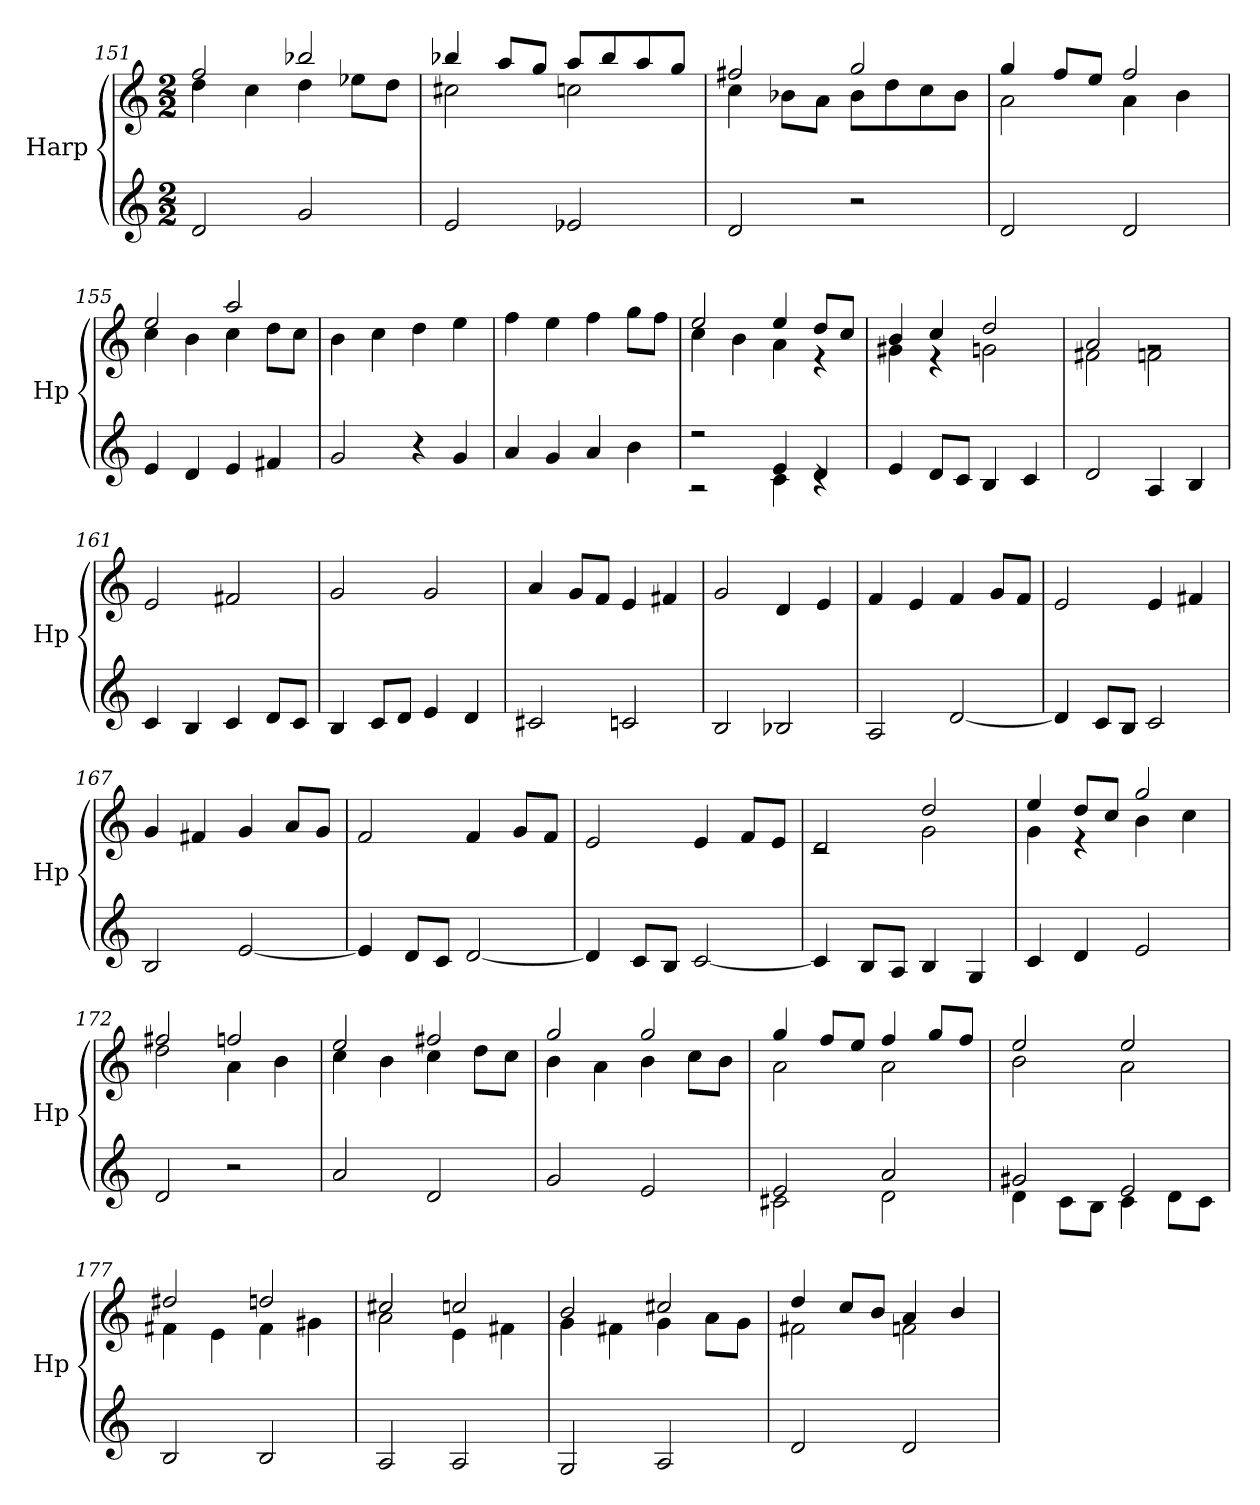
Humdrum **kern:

**kern	**kern
*part1	*part1
*staff2	*staff1
*I"Harp	*
*I'Hp	*
*clefG2	*clefG2
*k[]	*k[]
*M2/2	*M2/2
=151	=151
*	*^
2d/	2ff/	4dd\
.	.	4cc\
2g/	2bb-X/	4dd\
.	.	8ee-X\L
.	.	8dd\J
=152	=152	=152
2e/	4bb-X/	2cc#X\
.	8aa/L	.
.	8gg/J	.
2e-X/	8aa/L	2ccn\
.	8bb-/	.
.	8aa/	.
.	8gg/J	.
=153	=153	=153
2d/	2ff#X/	4cc\
.	.	8b-X\L
.	.	8a\J
2r	2gg/	8b-\L
.	.	8dd\
.	.	8cc\
.	.	8b-\J
!!LO:PB:g=z	!!
=154	=154	=154
2d/	4gg/	2a\
.	8ff/L	.
.	8ee/J	.
2d/	2ff/	4a\
.	.	4b\
=155	=155	=155
4e/	2ee/	4cc\
4d/	.	4b\
4e/	2aa/	4cc\
4f#X/	.	8dd\L
.	.	8cc\J
*	*v	*v
=156	=156
2g/	4b\
.	4cc\
4r	4dd\
4g/	4ee\
=157	=157
4a/	4ff\
4g/	4ee\
4a/	4ff\
4b\	8gg\L
.	8ff\J
=158	=158
*^	*^
2r	2r	2ee/	4cc\
.	.	.	4b\
4e/	4c\	4ee/	4a\
4d/	4rc	8dd/L	4r
.	.	8cc/J	.
*v	*v	*	*
=159	=159	=159
4e/	4b/	4g#X\
8d/L	4cc/	4r
8c/J	.	.
4B/	2dd/	2gn\
4c/	.	.
=160	=160	=160
2d/	2a/	2f#X\
4A/	2rg	2fn\
4B/	.	.
*	*v	*v
=161	=161
4c/	2e/
4B/	.
4c/	2f#X/
8d/L	.
8c/J	.
!!LO:LB:g=z
=162	=162
4B/	2g/
8c/L	.
8d/J	.
4e/	2g/
4d/	.
=163	=163
2c#X/	4a/
.	8g/L
.	8f/J
2cn/	4e/
.	4f#X/
=164	=164
2B/	2g/
2B-X/	4d/
.	4e/
=165	=165
2A/	4f/
.	4e/
[2d/	4f/
.	8g/L
.	8f/J
=166	=166
4d/]	2e/
8c/L	.
8B/J	.
2c/	4e/
.	4f#X/
=167	=167
2B/	4g/
.	4f#X/
[2e/	4g/
.	8a/L
.	8g/J
=168	=168
4e/]	2f/
8d/L	.
8c/J	.
[2d/	4f/
.	8g/L
.	8f/J
!!LO:LB:g=z
=169	=169
4d/]	2e/
8c/L	.
8B/J	.
[2c/	4e/
.	8f/L
.	8e/J
=170	=170
*	*^
4c/]	2d/	2rc
8B/L	.	.
8A/J	.	.
4B/	2dd/	2g\
4G/	.	.
=171	=171	=171
4c/	4ee/	4g\
4d/	8dd/L	4r
.	8cc/J	.
2e/	2gg/	4b\
.	.	4cc\
=172	=172	=172
2d/	2ff#X/	2dd\
2r	2ffn/	4a\
.	.	4b\
=173	=173	=173
2a/	2ee/	4cc\
.	.	4b\
2d/	2ff#X/	4cc\
.	.	8dd\L
.	.	8cc\J
=174	=174	=174
2g/	2gg/	4b\
.	.	4a\
2e/	2gg/	4b\
.	.	8cc\L
.	.	8b\J
=175	=175	=175
*^	*	*
2e/	2c#X\	4gg/	2a\
.	.	8ff/L	.
.	.	8ee/J	.
2a/	2d\	4ff/	2a\
.	.	8gg/L	.
.	.	8ff/J	.
!!LO:LB:g=z	!!
=176	=176	=176	=176
2g#X/	4d\	2ee/	2b\
.	8c\L	.	.
.	8B\J	.	.
2e/	4c\	2ee/	2a\
.	8d\L	.	.
.	8c\J	.	.
*v	*v	*	*
=177	=177	=177
2B/	2dd#X/	4f#X\
.	.	4e\
2B/	2ddn/	4f#\
.	.	4g#X\
=178	=178	=178
2A/	2cc#X/	2a\
2A/	2ccn/	4e\
.	.	4f#X\
=179	=179	=179
2G/	2b/	4g\
.	.	4f#X\
2A/	2cc#X/	4g\
.	.	8a\L
.	.	8g\J
=180	=180	=180
2d/	4dd/	2f#X\
.	8cc/L	.
.	8b/J	.
2d/	4a/	2fn\
.	4b/	.
*	*v	*v
=	=
*-	*-
